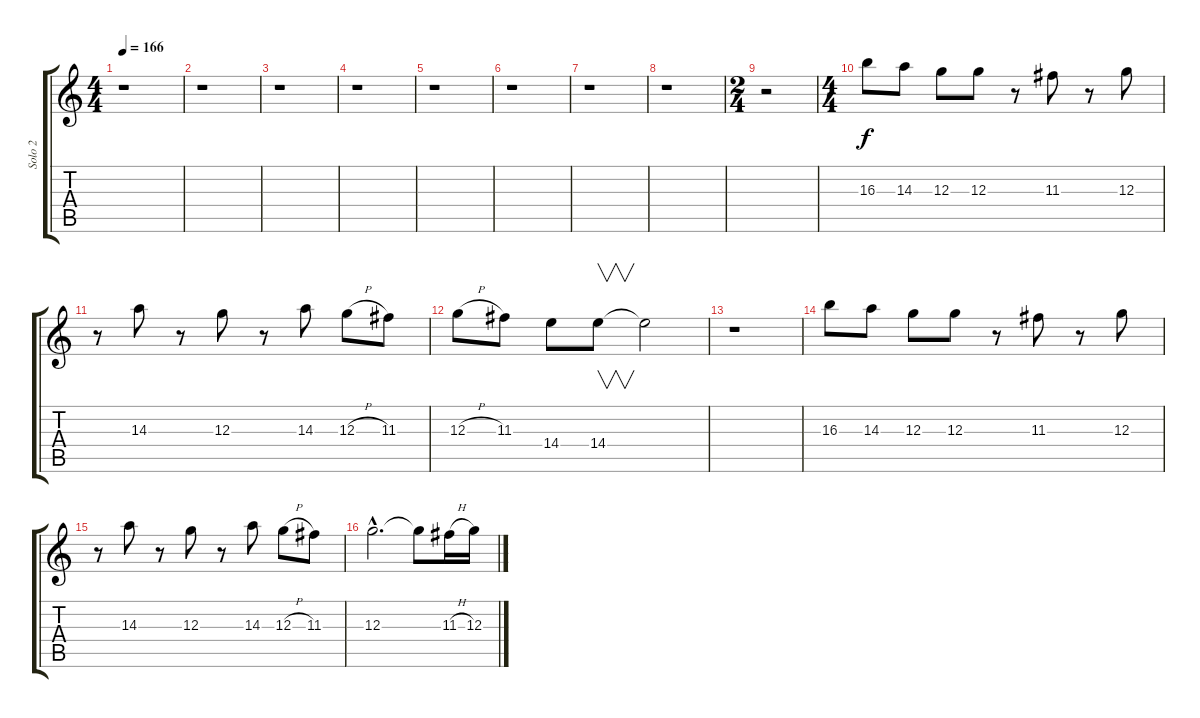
\track ("Solo 2" "Solo 2") {instrument distortionguitar}
\staff {score tabs}
\tuning (E4 B3 G3 D3 A2 E2) {hide}
\ts (4 4)
\tempo 166
\clef g2
\ks c
r.1{dy f} |
r.1 |
r.1 |
r.1 |
r.1 |
r.1 |
r.1 |
r.1 |
\ts (2 4)
r.2 |
\ts (4 4)
16.3.8 14.3.8 12.3.8 12.3.8 r.8 11.3.8 r.8 12.3.8 |
r.8 14.3.8 r.8 12.3.8 r.8 14.3.8 12.3{h}.8 11.3.8 |
12.3{h}.8 11.3.8 14.4.8 14.4.8{v} 14.4{t}.2 |
r.1 |
16.3.8 14.3.8 12.3.8 12.3.8 r.8 11.3.8 r.8 12.3.8 |
r.8 14.3.8 r.8 12.3.8 r.8 14.3.8 12.3{h}.8 11.3.8 |
12.3{hac}.2{d} 12.3{t}.8 11.3{h}.16 12.3{h}.16
